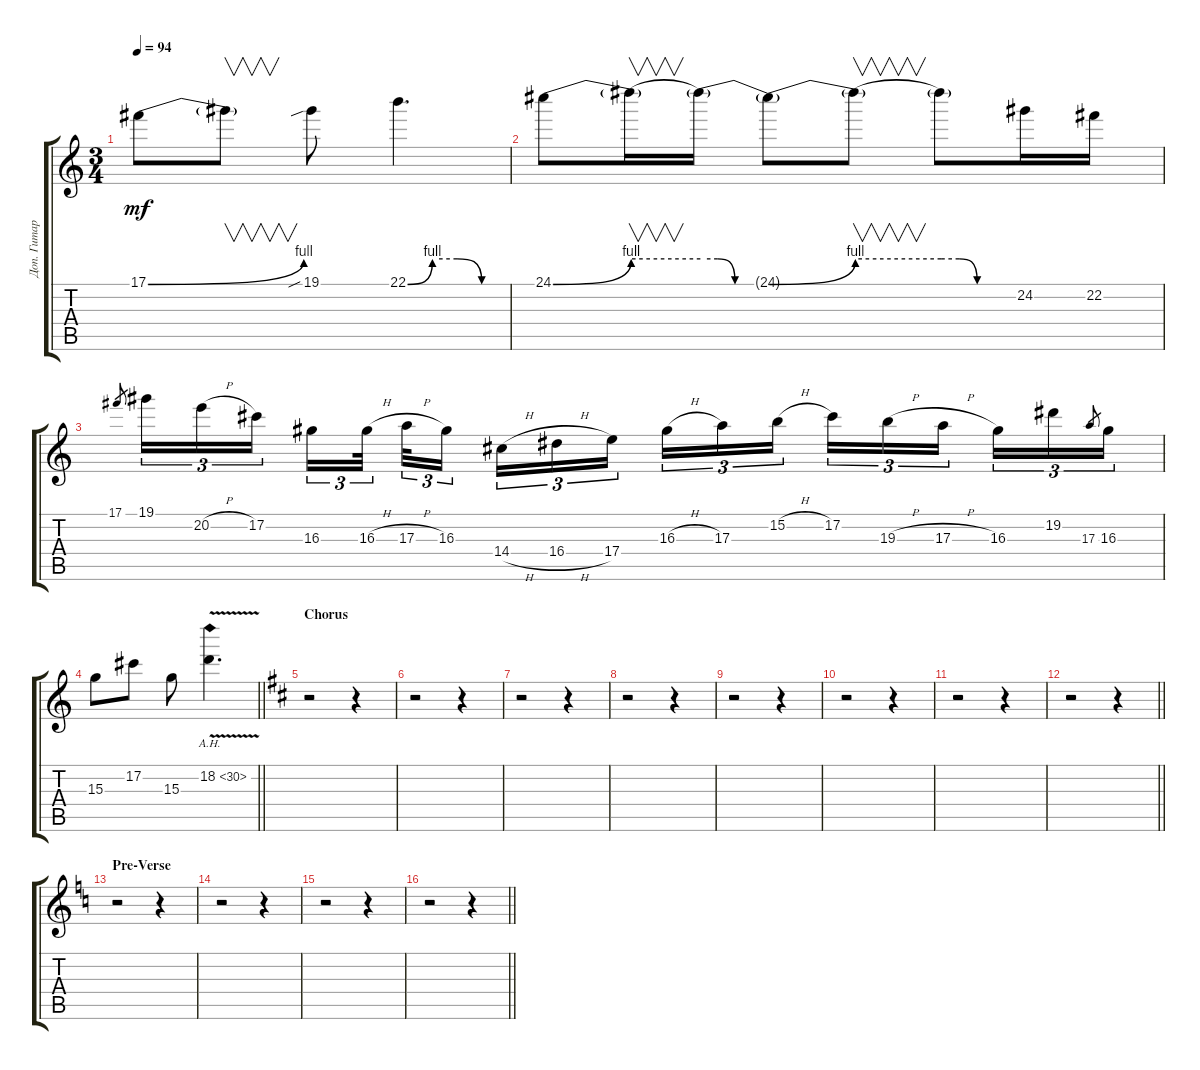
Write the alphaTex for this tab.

\track ("Доп. Гитара" "Доп. Гитар") {instrument distortionguitar}
\staff {score tabs}
\tuning (Db4 Ab3 E3 B2 Gb2 Db2) {hide}
\ts (3 4)
\tempo 94
\clef g2
\ks c
17.1{be (bend 0 0 60 4)}.8{dy mf} 17.1{t}.8{v} 19.1{sib}.8 22.1{be (custom 0 0 15 4 30 4 45 0 60 0)}.4{d} |
24.1{be (bend 0 0 60 4)}.8 24.1{be (hold 0 4 60 4) t}.16{v} 24.1{be (custom 0 4 15 4 30 0 60 0) t}.16 24.1{be (bend 0 0 60 4) t}.8 24.1{be (hold 0 4 60 4) t}.8{v} 24.1{be (custom 0 4 15 4 30 0 60 0) t}.8 24.2.16 22.2.16 |
17.1.8{gr} 19.1.16{tu (3 2)} 20.2{h}.16{tu (3 2)} 17.2.16{tu (3 2) beam splitsecondary} 16.3.16{tu (3 2)} 16.3{h}.32{tu (3 2) beam splitsecondary} 17.3{h}.32{tu (3 2)} 16.3.16{tu (3 2)} 14.4{h}.16{tu (3 2)} 16.4{h}.16{tu (3 2)} 17.4.16{tu (3 2) beam splitsecondary} 16.3{h}.16{tu (3 2)} 17.3.16{tu (3 2)} 15.2{h}.16{tu (3 2)} 17.2.16{tu (3 2)} 19.3{h}.16{tu (3 2)} 17.3{h}.16{tu (3 2) beam splitsecondary} 16.3.16{tu (3 2)} 19.2.16{tu (3 2)} 17.3.8{gr} 16.3.16{tu (3 2)} |
\barLineRight lightlight
15.3.8 17.2.8 15.3.8 18.2{ah 12 v}.4{d} |
\section ("" "Chorus")
\ks d
r.2 r.4 |
r.2 r.4 |
r.2 r.4 |
r.2 r.4 |
r.2 r.4 |
r.2 r.4 |
r.2 r.4 |
\barLineRight lightlight
r.2 r.4 |
\section ("" "Pre-Verse")
\ks c
r.2 r.4 |
r.2 r.4 |
r.2 r.4 |
\barLineRight lightlight
r.2 r.4
